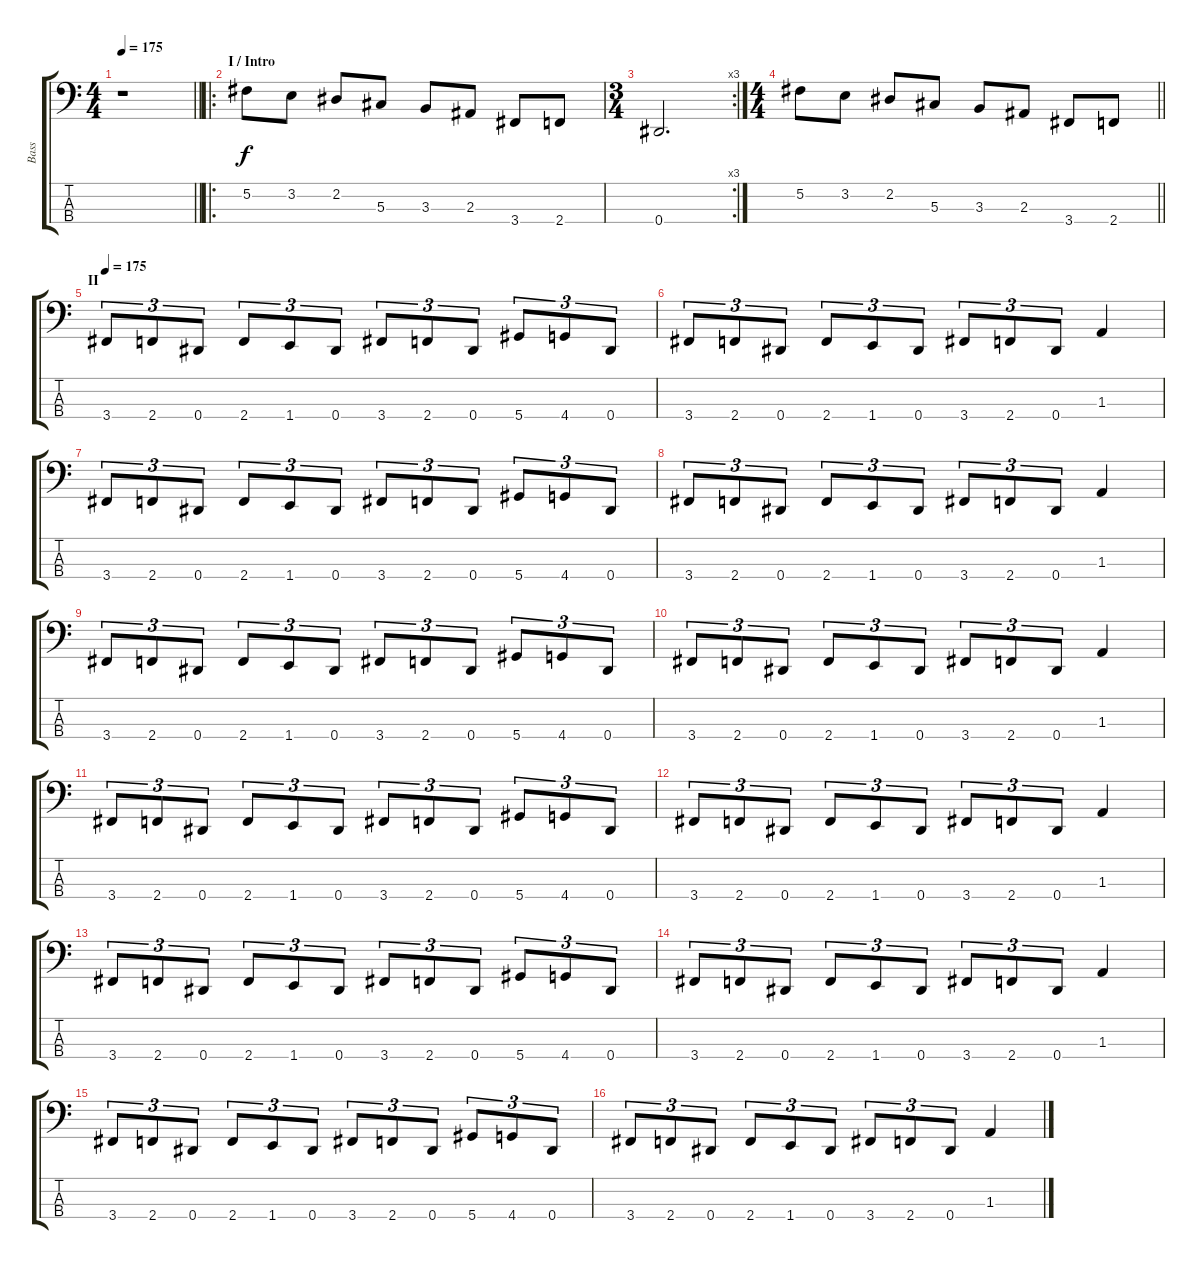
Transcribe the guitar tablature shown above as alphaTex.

\track ("Bass" "Bass") {instrument electricbasspick}
\staff {score tabs}
\tuning (Gb2 Db2 Ab1 Eb1) {hide}
\ts (4 4)
\tempo 175
\clef f4
\barLineRight lightlight
\ks c
r.1{dy f instrument electricbasspick} |
\ro
\section ("" "I / Intro")
5.2.8 3.2.8 2.2.8 5.3.8 3.3.8 2.3.8 3.4.8 2.4.8 |
\rc 3
\ts (3 4)
0.4.2{d} |
\ts (4 4)
\barLineRight lightlight
5.2.8 3.2.8 2.2.8 5.3.8 3.3.8 2.3.8 3.4.8 2.4.8 |
\section ("" "II")
\tempo 175
3.4.8{tu (3 2)} 2.4.8{tu (3 2)} 0.4.8{tu (3 2)} 2.4.8{tu (3 2)} 1.4.8{tu (3 2)} 0.4.8{tu (3 2)} 3.4.8{tu (3 2)} 2.4.8{tu (3 2)} 0.4.8{tu (3 2)} 5.4.8{tu (3 2)} 4.4.8{tu (3 2)} 0.4.8{tu (3 2)} |
3.4.8{tu (3 2)} 2.4.8{tu (3 2)} 0.4.8{tu (3 2)} 2.4.8{tu (3 2)} 1.4.8{tu (3 2)} 0.4.8{tu (3 2)} 3.4.8{tu (3 2)} 2.4.8{tu (3 2)} 0.4.8{tu (3 2)} 1.3.4 |
3.4.8{tu (3 2)} 2.4.8{tu (3 2)} 0.4.8{tu (3 2)} 2.4.8{tu (3 2)} 1.4.8{tu (3 2)} 0.4.8{tu (3 2)} 3.4.8{tu (3 2)} 2.4.8{tu (3 2)} 0.4.8{tu (3 2)} 5.4.8{tu (3 2)} 4.4.8{tu (3 2)} 0.4.8{tu (3 2)} |
3.4.8{tu (3 2)} 2.4.8{tu (3 2)} 0.4.8{tu (3 2)} 2.4.8{tu (3 2)} 1.4.8{tu (3 2)} 0.4.8{tu (3 2)} 3.4.8{tu (3 2)} 2.4.8{tu (3 2)} 0.4.8{tu (3 2)} 1.3.4 |
3.4.8{tu (3 2)} 2.4.8{tu (3 2)} 0.4.8{tu (3 2)} 2.4.8{tu (3 2)} 1.4.8{tu (3 2)} 0.4.8{tu (3 2)} 3.4.8{tu (3 2)} 2.4.8{tu (3 2)} 0.4.8{tu (3 2)} 5.4.8{tu (3 2)} 4.4.8{tu (3 2)} 0.4.8{tu (3 2)} |
3.4.8{tu (3 2)} 2.4.8{tu (3 2)} 0.4.8{tu (3 2)} 2.4.8{tu (3 2)} 1.4.8{tu (3 2)} 0.4.8{tu (3 2)} 3.4.8{tu (3 2)} 2.4.8{tu (3 2)} 0.4.8{tu (3 2)} 1.3.4 |
3.4.8{tu (3 2)} 2.4.8{tu (3 2)} 0.4.8{tu (3 2)} 2.4.8{tu (3 2)} 1.4.8{tu (3 2)} 0.4.8{tu (3 2)} 3.4.8{tu (3 2)} 2.4.8{tu (3 2)} 0.4.8{tu (3 2)} 5.4.8{tu (3 2)} 4.4.8{tu (3 2)} 0.4.8{tu (3 2)} |
3.4.8{tu (3 2)} 2.4.8{tu (3 2)} 0.4.8{tu (3 2)} 2.4.8{tu (3 2)} 1.4.8{tu (3 2)} 0.4.8{tu (3 2)} 3.4.8{tu (3 2)} 2.4.8{tu (3 2)} 0.4.8{tu (3 2)} 1.3.4 |
3.4.8{tu (3 2)} 2.4.8{tu (3 2)} 0.4.8{tu (3 2)} 2.4.8{tu (3 2)} 1.4.8{tu (3 2)} 0.4.8{tu (3 2)} 3.4.8{tu (3 2)} 2.4.8{tu (3 2)} 0.4.8{tu (3 2)} 5.4.8{tu (3 2)} 4.4.8{tu (3 2)} 0.4.8{tu (3 2)} |
3.4.8{tu (3 2)} 2.4.8{tu (3 2)} 0.4.8{tu (3 2)} 2.4.8{tu (3 2)} 1.4.8{tu (3 2)} 0.4.8{tu (3 2)} 3.4.8{tu (3 2)} 2.4.8{tu (3 2)} 0.4.8{tu (3 2)} 1.3.4 |
3.4.8{tu (3 2)} 2.4.8{tu (3 2)} 0.4.8{tu (3 2)} 2.4.8{tu (3 2)} 1.4.8{tu (3 2)} 0.4.8{tu (3 2)} 3.4.8{tu (3 2)} 2.4.8{tu (3 2)} 0.4.8{tu (3 2)} 5.4.8{tu (3 2)} 4.4.8{tu (3 2)} 0.4.8{tu (3 2)} |
3.4.8{tu (3 2)} 2.4.8{tu (3 2)} 0.4.8{tu (3 2)} 2.4.8{tu (3 2)} 1.4.8{tu (3 2)} 0.4.8{tu (3 2)} 3.4.8{tu (3 2)} 2.4.8{tu (3 2)} 0.4.8{tu (3 2)} 1.3.4
